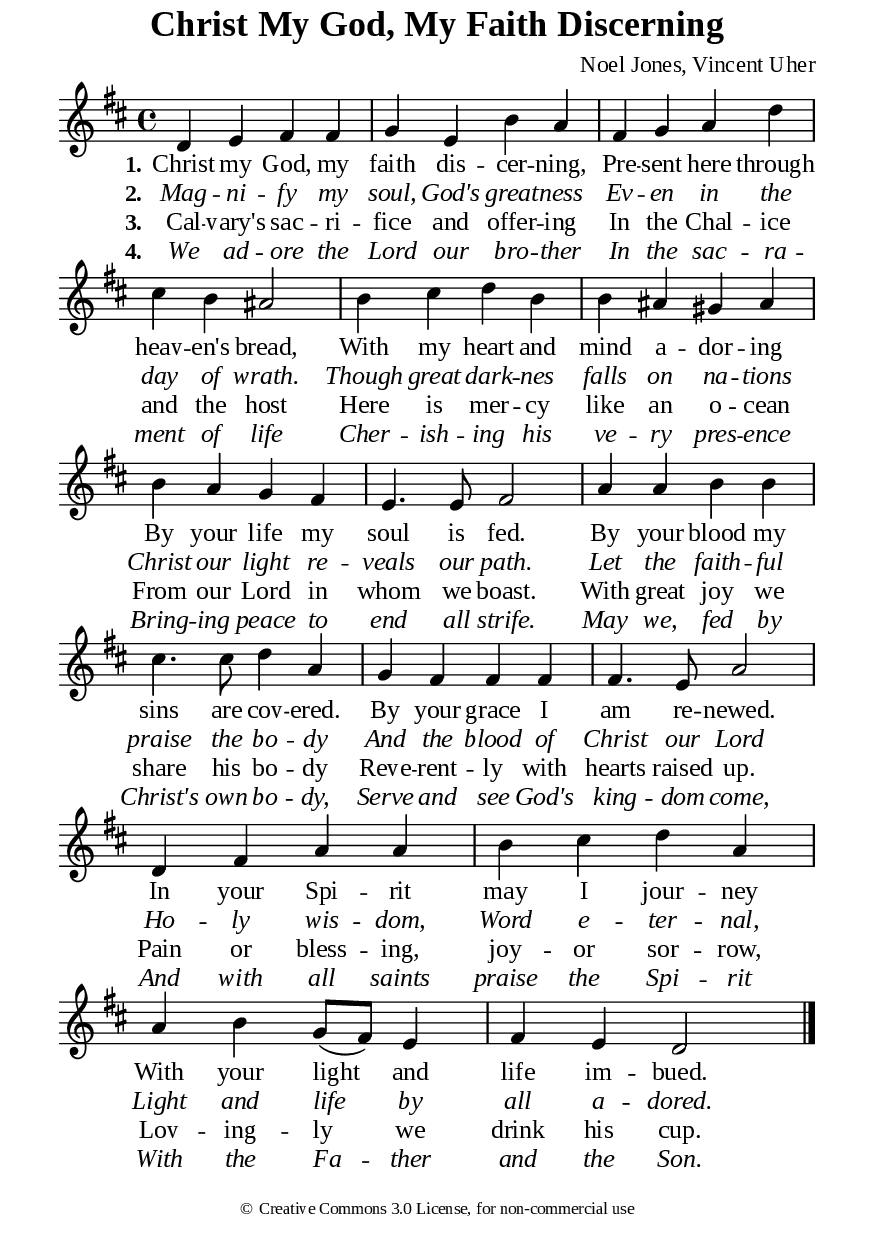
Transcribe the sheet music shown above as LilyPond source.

%%%%%%%%%%%%%%%%%%%%%%%%%%%%%
% CONTENTS OF THIS DOCUMENT
% 1. Common settings
% 2. Verse music
% 3. Verse lyrics
% 4. Layout
%%%%%%%%%%%%%%%%%%%%%%%%%%%%%

%%%%%%%%%%%%%%%%%%%%%%%%%%%%%
% 1. Common settings
%%%%%%%%%%%%%%%%%%%%%%%%%%%%%
\version "2.18.2"

\header {
  title = "Christ My God, My Faith Discerning"
  composer = "Noel Jones, Vincent Uher"
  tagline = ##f
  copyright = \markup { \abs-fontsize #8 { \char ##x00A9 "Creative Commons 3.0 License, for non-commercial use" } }
}

global= {
  \key d \major
  \time 4/4
  \override Score.BarNumber.break-visibility = ##(#f #f #f)
}

\paper {
  #(set-paper-size "a5")
  top-margin = 0.1\mm
  bottom-marign = 10\mm
  left-margin = 10\mm
  right-margin = 10\mm
  indent = #0
  #(define fonts
	 (make-pango-font-tree "Liberation Serif"
	 		       "Liberation Serif"
			       "Liberation Serif"
			       (/ 20 20)))
  page-count = #1
  system-system-spacing = #'((basic-distance . 0.5) (padding . 0.5))
}

printItalic = \with {
  \override LyricText.font-shape = #'italic
}

%%%%%%%%%%%%%%%%%%%%%%%%%%%%%
% 2. Verse music
%%%%%%%%%%%%%%%%%%%%%%%%%%%%%
musicVerseSoprano = \relative c' {
  %{	01	%} d4 e fis fis |
  %{	02	%} g e b' a |
  %{	03	%} fis g a d |
  %{	04	%} cis b ais2 |
  %{	05	%} b4 cis d b |
  %{	06	%} b ais gis ais |
  %{	07	%} b a g fis |
  %{	08	%} e4. e8 fis2 |
  %{	09	%} a4 a b b |
  %{	10	%} cis4. cis8 d4 a |
  %{	11	%} g fis fis fis |
  %{	12	%} fis4. e8 a2 |
  %{	13	%} d,4 fis a a |
  %{	14	%} b cis d a |
  %{	15	%} a b g8 (fis) e4 |
  %{	16	%} fis e d2 \bar "|."
}

%%%%%%%%%%%%%%%%%%%%%%%%%%%%%
% 3. Verse lyrics
%%%%%%%%%%%%%%%%%%%%%%%%%%%%%
verseOne = \lyricmode {
  \set stanza = #"1."
  Christ my God, my faith dis -- cer -- ning,
  Pre -- sent here through heav -- en's bread,
  With my heart and mind a -- dor -- ing
  By your life my soul is fed.
  By your blood my sins are cov -- ered.
  By your grace I am re -- newed.
  In your Spi -- rit may I jour -- ney
  With your light and life im -- bued.
}

verseTwo = \lyricmode {
  \set stanza = #"2."
  Mag -- ni -- fy my soul, God's great -- ness
  Ev -- en in the day of wrath.
  Though great dark -- nes falls on na -- tions
  Christ our light re -- veals our path.
  Let the faith -- ful praise the bo -- dy
  And the blood of Christ our Lord
  Ho -- ly wis -- dom, Word e -- ter -- nal,
  Light and life by all a -- dored.
}

verseThree = \lyricmode {
  \set stanza = #"3."
  Cal -- vary's sac -- ri -- fice and offer -- ing
  In the Chal -- ice and the host
  Here is mer -- cy like an o -- cean
  From our Lord in whom we boast.
  With great joy we share his bo -- dy
  Reve -- rent -- ly with hearts raised up.
  Pain or bless -- ing, joy -- or sor -- row,
  Lov -- ing -- ly we drink his cup.
}

verseFour = \lyricmode {
  \set stanza = #"4."
  We ad -- ore the Lord our bro -- ther
  In the sac -- ra -- ment of life
  Cher -- ish -- ing his ve -- ry pres -- ence
  Bring -- ing peace to end all strife.
  May we, fed by Christ's own bo -- dy,
  Serve and see God's king -- dom come,
  And with all saints praise the Spi -- rit
  With the Fa -- ther and the Son.
}

%%%%%%%%%%%%%%%%%%%%%%%%%%%%%
% 4. Layout
%%%%%%%%%%%%%%%%%%%%%%%%%%%%%
\score {
    \new ChoirStaff <<
      \new Staff <<
        \clef "treble"
        \new Voice = "sopranos" { \global   \musicVerseSoprano }
      >>
      \new Lyrics \lyricsto sopranos \verseOne
      \new Lyrics \printItalic \lyricsto sopranos \verseTwo
      \new Lyrics \lyricsto sopranos \verseThree
      \new Lyrics \printItalic \lyricsto sopranos \verseFour
    >>
}
